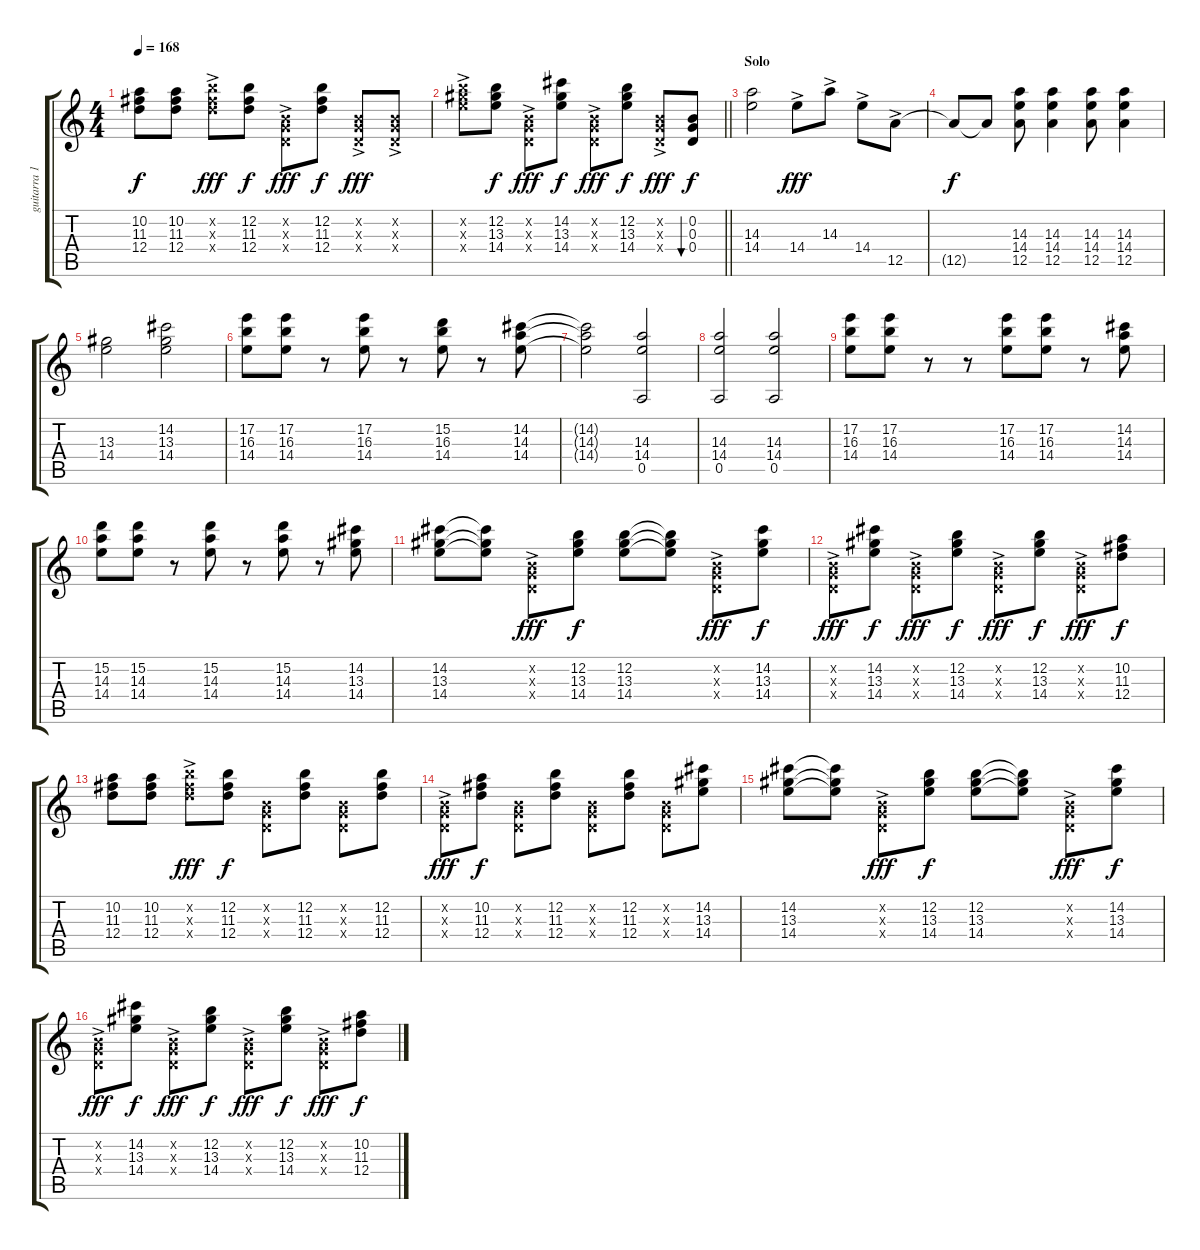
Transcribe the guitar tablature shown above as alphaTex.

\track ("guitarra 1 RSE" "guitarra 1") {instrument distortionguitar}
\staff {score tabs}
\tuning (E4 B3 G3 D3 A2 E2) {hide}
\ts (4 4)
\tempo 168
\clef g2
\ks c
(10.2 11.3 12.4).8{dy f} (10.2 11.3 12.4).8 (12.2{ac x} 11.3{ac x} 12.4{ac x}).8{dy fff} (12.2 11.3 12.4).8{dy f} (0.2{ac x} 0.3{ac x} 0.4{ac x}).8{dy fff} (12.2 11.3 12.4).8{dy f} (0.2{ac x} 0.3{ac x} 0.4{ac x}).8{dy fff} (0.2{ac x} 0.3{ac x} 0.4{ac x}).8 |
\barLineRight lightlight
(12.2{ac x} 13.3{ac x} 14.4{ac x}).8 (12.2 13.3 14.4).8{dy f} (0.2{ac x} 0.3{ac x} 0.4{ac x}).8{dy fff} (14.2 13.3 14.4).8{dy f} (0.2{ac x} 0.3{ac x} 0.4{ac x}).8{dy fff} (12.2 13.3 14.4).8{dy f} (0.2{ac x} 0.3{ac x} 0.4{ac x}).8{dy fff} (0.2 0.3 0.4).8{bu 60 dy f} |
\section ("" "Solo")
(14.3 14.4).2 14.4{ac}.8{dy fff} 14.3{ac}.8 14.4{ac}.8 12.5{ac}.8 |
12.5{t}.8{dy f} 12.5{t}.8 (14.3 14.4 12.5).8 (14.3 14.4 12.5).4 (14.3 14.4 12.5).8 (14.3 14.4 12.5).4 |
(13.3 14.4).2 (14.2 13.3 14.4).2 |
(17.2 16.3 14.4).8 (17.2 16.3 14.4).8 r.8 (17.2 16.3 14.4).8 r.8 (15.2 16.3 14.4).8 r.8 (14.2 14.3 14.4).8 |
(14.2{t} 14.3{t} 14.4{t}).2 (14.3 14.4 0.5).2 |
(14.3 14.4 0.5).2 (14.3 14.4 0.5).2 |
(17.2 16.3 14.4).8 (17.2 16.3 14.4).8 r.8 r.8 (17.2 16.3 14.4).8 (17.2 16.3 14.4).8 r.8 (14.2 14.3 14.4).8 |
(15.2 14.3 14.4).8 (15.2 14.3 14.4).8 r.8 (15.2 14.3 14.4).8 r.8 (15.2 14.3 14.4).8 r.8 (14.2 13.3 14.4).8 |
(14.2 13.3 14.4).8 (14.2{t} 13.3{t} 14.4{t}).8 (0.2{ac x} 0.3{ac x} 0.4{ac x}).8{dy fff} (12.2 13.3 14.4).8{dy f} (12.2 13.3 14.4).8 (12.2{t} 13.3{t} 14.4{t}).8 (0.2{ac x} 0.3{ac x} 0.4{ac x}).8{dy fff} (14.2 13.3 14.4).8{dy f} |
(0.2{ac x} 0.3{ac x} 0.4{ac x}).8{dy fff} (14.2 13.3 14.4).8{dy f} (0.2{ac x} 0.3{ac x} 0.4{ac x}).8{dy fff} (12.2 13.3 14.4).8{dy f} (0.2{ac x} 0.3{ac x} 0.4{ac x}).8{dy fff} (12.2 13.3 14.4).8{dy f} (0.2{ac x} 0.3{ac x} 0.4{ac x}).8{dy fff} (10.2 11.3 12.4).8{dy f} |
(10.2 11.3 12.4).8 (10.2 11.3 12.4).8 (12.2{ac x} 11.3{ac x} 12.4{ac x}).8{dy fff} (12.2 11.3 12.4).8{dy f} (0.2{x} 0.3{x} 0.4{x}).8 (12.2 11.3 12.4).8 (0.2{x} 0.3{x} 0.4{x}).8 (12.2 11.3 12.4).8 |
(0.2{ac x} 0.3{ac x} 0.4{ac x}).8{dy fff} (10.2 11.3 12.4).8{dy f} (0.2{x} 0.3{x} 0.4{x}).8 (12.2 11.3 12.4).8 (0.2{x} 0.3{x} 0.4{x}).8 (12.2 11.3 12.4).8 (0.2{x} 0.3{x} 0.4{x}).8 (14.2 13.3 14.4).8 |
(14.2 13.3 14.4).8 (14.2{t} 13.3{t} 14.4{t}).8 (0.2{ac x} 0.3{ac x} 0.4{ac x}).8{dy fff} (12.2 13.3 14.4).8{dy f} (12.2 13.3 14.4).8 (12.2{t} 13.3{t} 14.4{t}).8 (0.2{ac x} 0.3{ac x} 0.4{ac x}).8{dy fff} (14.2 13.3 14.4).8{dy f} |
(0.2{ac x} 0.3{ac x} 0.4{ac x}).8{dy fff} (14.2 13.3 14.4).8{dy f} (0.2{ac x} 0.3{ac x} 0.4{ac x}).8{dy fff} (12.2 13.3 14.4).8{dy f} (0.2{ac x} 0.3{ac x} 0.4{ac x}).8{dy fff} (12.2 13.3 14.4).8{dy f} (0.2{ac x} 0.3{ac x} 0.4{ac x}).8{dy fff} (10.2 11.3 12.4).8{dy f}
